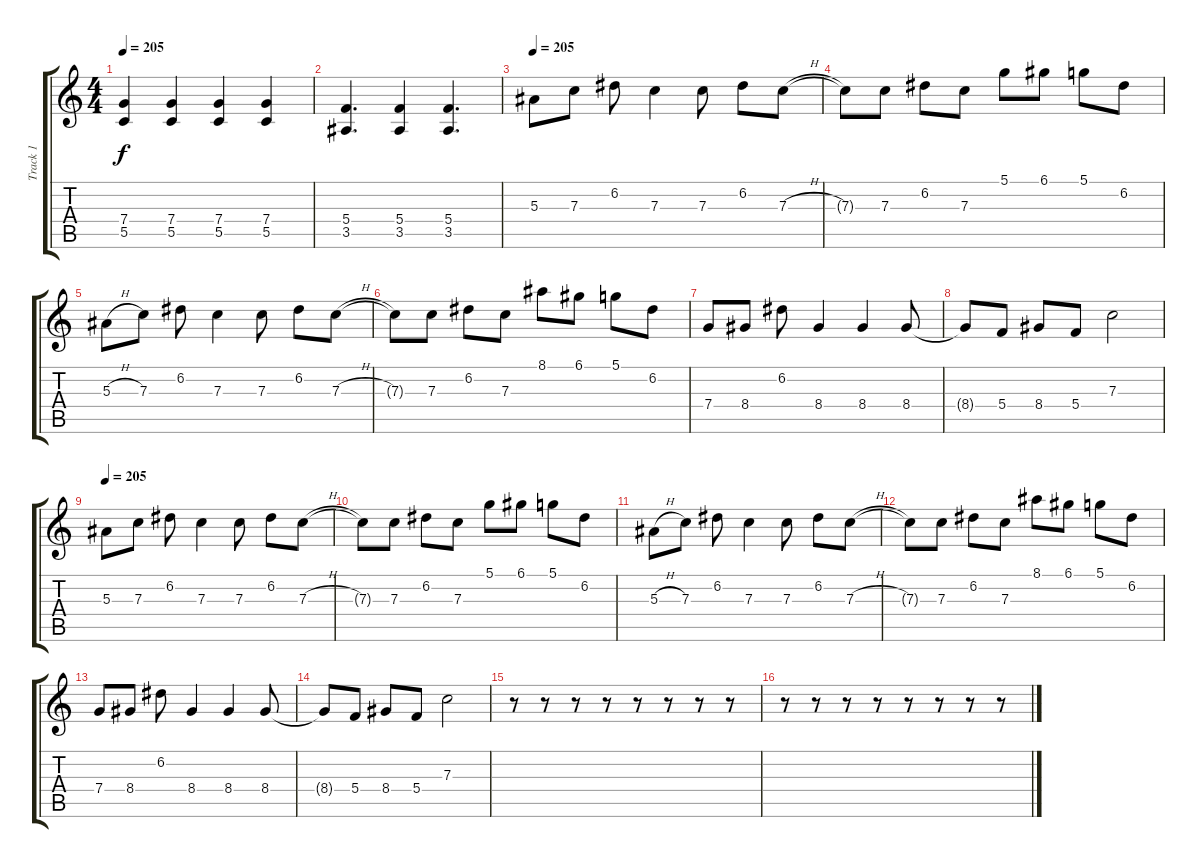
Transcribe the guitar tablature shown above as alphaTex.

\track ("Track 1" "Track 1") {instrument distortionguitar}
\staff {score tabs}
\tuning (D4 A3 F3 C3 G2 C2) {hide}
\ts (4 4)
\tempo 205
\clef g2
\ks c
(7.4 5.5).4{dy f} (7.4 5.5).4 (7.4 5.5).4 (7.4 5.5).4 |
(5.4 3.5).4{d} (5.4 3.5).4 (5.4 3.5).4{d} |
\tempo 205
5.3.8 7.3.8 6.2.8 7.3.4 7.3.8 6.2.8 7.3{h}.8 |
7.3{t}.8 7.3.8 6.2.8 7.3.8 5.1.8 6.1.8 5.1.8 6.2.8 |
5.3{h}.8 7.3.8 6.2.8 7.3.4 7.3.8 6.2.8 7.3{h}.8 |
7.3{t}.8 7.3.8 6.2.8 7.3.8 8.1.8 6.1.8 5.1.8 6.2.8 |
7.4.8 8.4.8 6.2.8 8.4.4 8.4.4 8.4.8 |
8.4{t}.8 5.4.8 8.4.8 5.4.8 7.3.2 |
\tempo 205
5.3.8 7.3.8 6.2.8 7.3.4 7.3.8 6.2.8 7.3{h}.8 |
7.3{t}.8 7.3.8 6.2.8 7.3.8 5.1.8 6.1.8 5.1.8 6.2.8 |
5.3{h}.8 7.3.8 6.2.8 7.3.4 7.3.8 6.2.8 7.3{h}.8 |
7.3{t}.8 7.3.8 6.2.8 7.3.8 8.1.8 6.1.8 5.1.8 6.2.8 |
7.4.8 8.4.8 6.2.8 8.4.4 8.4.4 8.4.8 |
8.4{t}.8 5.4.8 8.4.8 5.4.8 7.3.2 |
r.8 r.8 r.8 r.8 r.8 r.8 r.8 r.8 |
r.8 r.8 r.8 r.8 r.8 r.8 r.8 r.8
